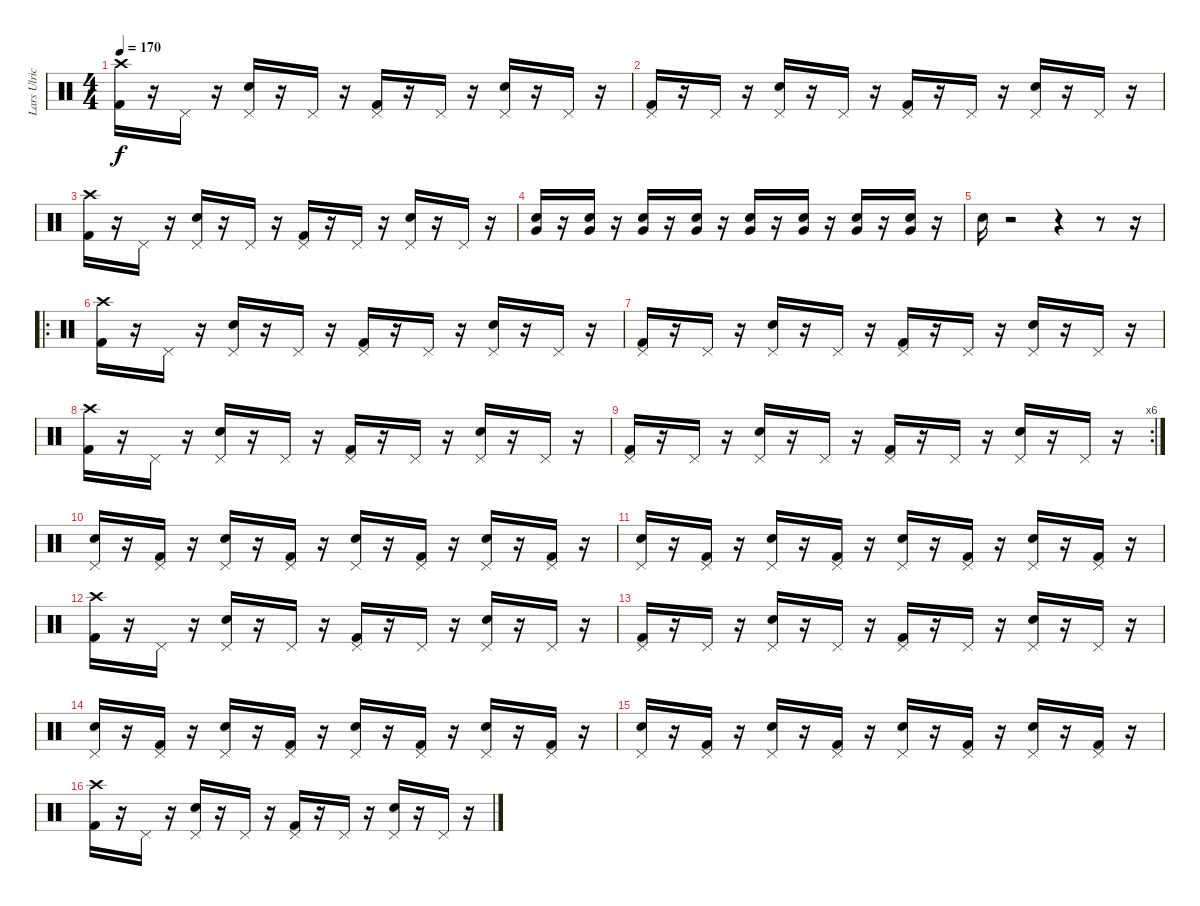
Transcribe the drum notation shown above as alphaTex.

\track ("Lars Ulrich" "Lars Ulric") {instrument percussion}
\staff {score}
\articulation defaults
\ts (4 4)
\tempo 170
\clef neutral
\ks c
("Crash high (hit)" "Kick (hit) 2").16{dy f} r.16 "Pedal Hi-Hat (hit)".16 r.16 ("Pedal Hi-Hat (hit)" "Snare (hit) 2").16 r.16 "Pedal Hi-Hat (hit)".16 r.16 ("Pedal Hi-Hat (hit)" "Kick (hit) 2").16 r.16 "Pedal Hi-Hat (hit)".16 r.16 ("Pedal Hi-Hat (hit)" "Snare (hit) 2").16 r.16 "Pedal Hi-Hat (hit)".16 r.16 |
("Pedal Hi-Hat (hit)" "Kick (hit) 2").16 r.16 "Pedal Hi-Hat (hit)".16 r.16 ("Pedal Hi-Hat (hit)" "Snare (hit) 2").16 r.16 "Pedal Hi-Hat (hit)".16 r.16 ("Pedal Hi-Hat (hit)" "Kick (hit) 2").16 r.16 "Pedal Hi-Hat (hit)".16 r.16 ("Pedal Hi-Hat (hit)" "Snare (hit) 2").16 r.16 "Pedal Hi-Hat (hit)".16 r.16 |
("Crash high (hit)" "Kick (hit) 2").16 r.16 "Pedal Hi-Hat (hit)".16 r.16 ("Pedal Hi-Hat (hit)" "Snare (hit) 2").16 r.16 "Pedal Hi-Hat (hit)".16 r.16 ("Pedal Hi-Hat (hit)" "Kick (hit) 2").16 r.16 "Pedal Hi-Hat (hit)".16 r.16 ("Pedal Hi-Hat (hit)" "Snare (hit) 2").16 r.16 "Pedal Hi-Hat (hit)".16 r.16 |
("Very Low Tom (hit)" "Snare (hit) 2").16 r.16 ("Very Low Tom (hit)" "Snare (hit) 2").16 r.16 ("Very Low Tom (hit)" "Snare (hit) 2").16 r.16 ("Very Low Tom (hit)" "Snare (hit) 2").16 r.16 ("Very Low Tom (hit)" "Snare (hit) 2").16 r.16 ("Very Low Tom (hit)" "Snare (hit) 2").16 r.16 ("Very Low Tom (hit)" "Snare (hit) 2").16 r.16 ("Very Low Tom (hit)" "Snare (hit) 2").16 r.16 |
"Snare (hit) 2".16 r.2 r.4 r.8 r.16 |
\ro
("Crash high (hit)" "Kick (hit) 2").16 r.16 "Pedal Hi-Hat (hit)".16 r.16 ("Pedal Hi-Hat (hit)" "Snare (hit) 2").16 r.16 "Pedal Hi-Hat (hit)".16 r.16 ("Pedal Hi-Hat (hit)" "Kick (hit) 2").16 r.16 "Pedal Hi-Hat (hit)".16 r.16 ("Pedal Hi-Hat (hit)" "Snare (hit) 2").16 r.16 "Pedal Hi-Hat (hit)".16 r.16 |
("Pedal Hi-Hat (hit)" "Kick (hit) 2").16 r.16 "Pedal Hi-Hat (hit)".16 r.16 ("Pedal Hi-Hat (hit)" "Snare (hit) 2").16 r.16 "Pedal Hi-Hat (hit)".16 r.16 ("Pedal Hi-Hat (hit)" "Kick (hit) 2").16 r.16 "Pedal Hi-Hat (hit)".16 r.16 ("Pedal Hi-Hat (hit)" "Snare (hit) 2").16 r.16 "Pedal Hi-Hat (hit)".16 r.16 |
("Crash high (hit)" "Kick (hit) 2").16 r.16 "Pedal Hi-Hat (hit)".16 r.16 ("Pedal Hi-Hat (hit)" "Snare (hit) 2").16 r.16 "Pedal Hi-Hat (hit)".16 r.16 ("Pedal Hi-Hat (hit)" "Kick (hit) 2").16 r.16 "Pedal Hi-Hat (hit)".16 r.16 ("Pedal Hi-Hat (hit)" "Snare (hit) 2").16 r.16 "Pedal Hi-Hat (hit)".16 r.16 |
\rc 6
("Pedal Hi-Hat (hit)" "Kick (hit) 2").16 r.16 "Pedal Hi-Hat (hit)".16 r.16 ("Pedal Hi-Hat (hit)" "Snare (hit) 2").16 r.16 "Pedal Hi-Hat (hit)".16 r.16 ("Pedal Hi-Hat (hit)" "Kick (hit) 2").16 r.16 "Pedal Hi-Hat (hit)".16 r.16 ("Pedal Hi-Hat (hit)" "Snare (hit) 2").16 r.16 "Pedal Hi-Hat (hit)".16 r.16 |
("Pedal Hi-Hat (hit)" "Snare (hit) 2").16 r.16 ("Pedal Hi-Hat (hit)" "Kick (hit) 2").16 r.16 ("Pedal Hi-Hat (hit)" "Snare (hit) 2").16 r.16 ("Pedal Hi-Hat (hit)" "Kick (hit) 2").16 r.16 ("Pedal Hi-Hat (hit)" "Snare (hit) 2").16 r.16 ("Pedal Hi-Hat (hit)" "Kick (hit) 2").16 r.16 ("Pedal Hi-Hat (hit)" "Snare (hit) 2").16 r.16 ("Pedal Hi-Hat (hit)" "Kick (hit) 2").16 r.16 |
("Pedal Hi-Hat (hit)" "Snare (hit) 2").16 r.16 ("Pedal Hi-Hat (hit)" "Kick (hit) 2").16 r.16 ("Pedal Hi-Hat (hit)" "Snare (hit) 2").16 r.16 ("Pedal Hi-Hat (hit)" "Kick (hit) 2").16 r.16 ("Pedal Hi-Hat (hit)" "Snare (hit) 2").16 r.16 ("Pedal Hi-Hat (hit)" "Kick (hit) 2").16 r.16 ("Pedal Hi-Hat (hit)" "Snare (hit) 2").16 r.16 ("Pedal Hi-Hat (hit)" "Kick (hit) 2").16 r.16 |
("Crash high (hit)" "Kick (hit) 2").16 r.16 "Pedal Hi-Hat (hit)".16 r.16 ("Pedal Hi-Hat (hit)" "Snare (hit) 2").16 r.16 "Pedal Hi-Hat (hit)".16 r.16 ("Pedal Hi-Hat (hit)" "Kick (hit) 2").16 r.16 "Pedal Hi-Hat (hit)".16 r.16 ("Pedal Hi-Hat (hit)" "Snare (hit) 2").16 r.16 "Pedal Hi-Hat (hit)".16 r.16 |
("Pedal Hi-Hat (hit)" "Kick (hit) 2").16 r.16 "Pedal Hi-Hat (hit)".16 r.16 ("Pedal Hi-Hat (hit)" "Snare (hit) 2").16 r.16 "Pedal Hi-Hat (hit)".16 r.16 ("Pedal Hi-Hat (hit)" "Kick (hit) 2").16 r.16 "Pedal Hi-Hat (hit)".16 r.16 ("Pedal Hi-Hat (hit)" "Snare (hit) 2").16 r.16 "Pedal Hi-Hat (hit)".16 r.16 |
("Pedal Hi-Hat (hit)" "Snare (hit) 2").16 r.16 ("Pedal Hi-Hat (hit)" "Kick (hit) 2").16 r.16 ("Pedal Hi-Hat (hit)" "Snare (hit) 2").16 r.16 ("Pedal Hi-Hat (hit)" "Kick (hit) 2").16 r.16 ("Pedal Hi-Hat (hit)" "Snare (hit) 2").16 r.16 ("Pedal Hi-Hat (hit)" "Kick (hit) 2").16 r.16 ("Pedal Hi-Hat (hit)" "Snare (hit) 2").16 r.16 ("Pedal Hi-Hat (hit)" "Kick (hit) 2").16 r.16 |
("Pedal Hi-Hat (hit)" "Snare (hit) 2").16 r.16 ("Pedal Hi-Hat (hit)" "Kick (hit) 2").16 r.16 ("Pedal Hi-Hat (hit)" "Snare (hit) 2").16 r.16 ("Pedal Hi-Hat (hit)" "Kick (hit) 2").16 r.16 ("Pedal Hi-Hat (hit)" "Snare (hit) 2").16 r.16 ("Pedal Hi-Hat (hit)" "Kick (hit) 2").16 r.16 ("Pedal Hi-Hat (hit)" "Snare (hit) 2").16 r.16 ("Pedal Hi-Hat (hit)" "Kick (hit) 2").16 r.16 |
("Crash high (hit)" "Kick (hit) 2").16 r.16 "Pedal Hi-Hat (hit)".16 r.16 ("Pedal Hi-Hat (hit)" "Snare (hit) 2").16 r.16 "Pedal Hi-Hat (hit)".16 r.16 ("Pedal Hi-Hat (hit)" "Kick (hit) 2").16 r.16 "Pedal Hi-Hat (hit)".16 r.16 ("Pedal Hi-Hat (hit)" "Snare (hit) 2").16 r.16 "Pedal Hi-Hat (hit)".16 r.16
